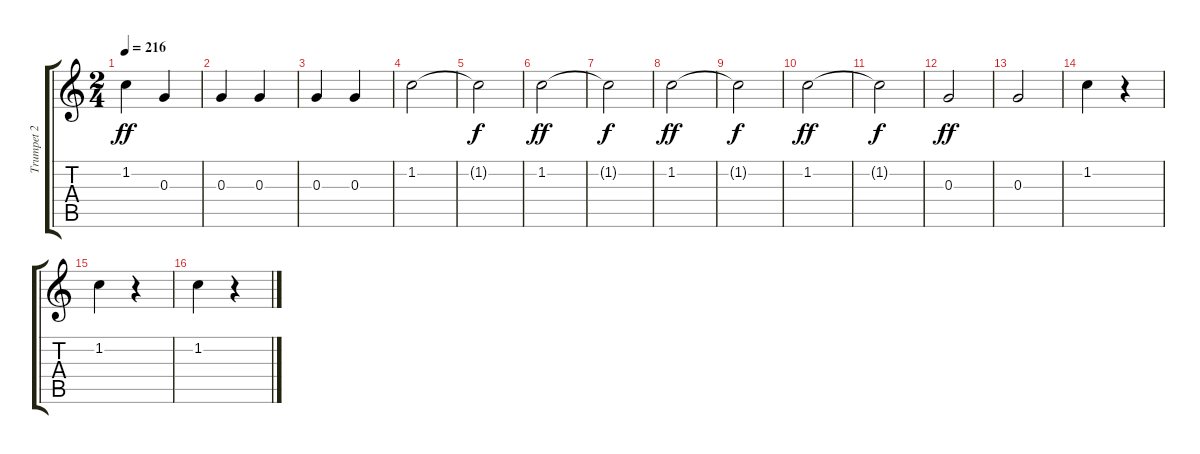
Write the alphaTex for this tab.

\track ("Trumpet 2" "Trumpet 2") {instrument acousticguitarnylon}
\staff {score tabs}
\tuning (E4 B3 G3 D3 A2 E2) {hide}
\ts (2 4)
\tempo 216
\clef g2
\ks c
1.2.4{dy ff} 0.3.4 |
0.3.4 0.3.4 |
0.3.4 0.3.4 |
1.2.2 |
1.2{t}.2{dy f} |
1.2.2{dy ff} |
1.2{t}.2{dy f} |
1.2.2{dy ff} |
1.2{t}.2{dy f} |
1.2.2{dy ff} |
1.2{t}.2{dy f} |
0.3.2{dy ff} |
0.3.2 |
1.2.4 r.4 |
1.2.4 r.4 |
1.2.4 r.4
